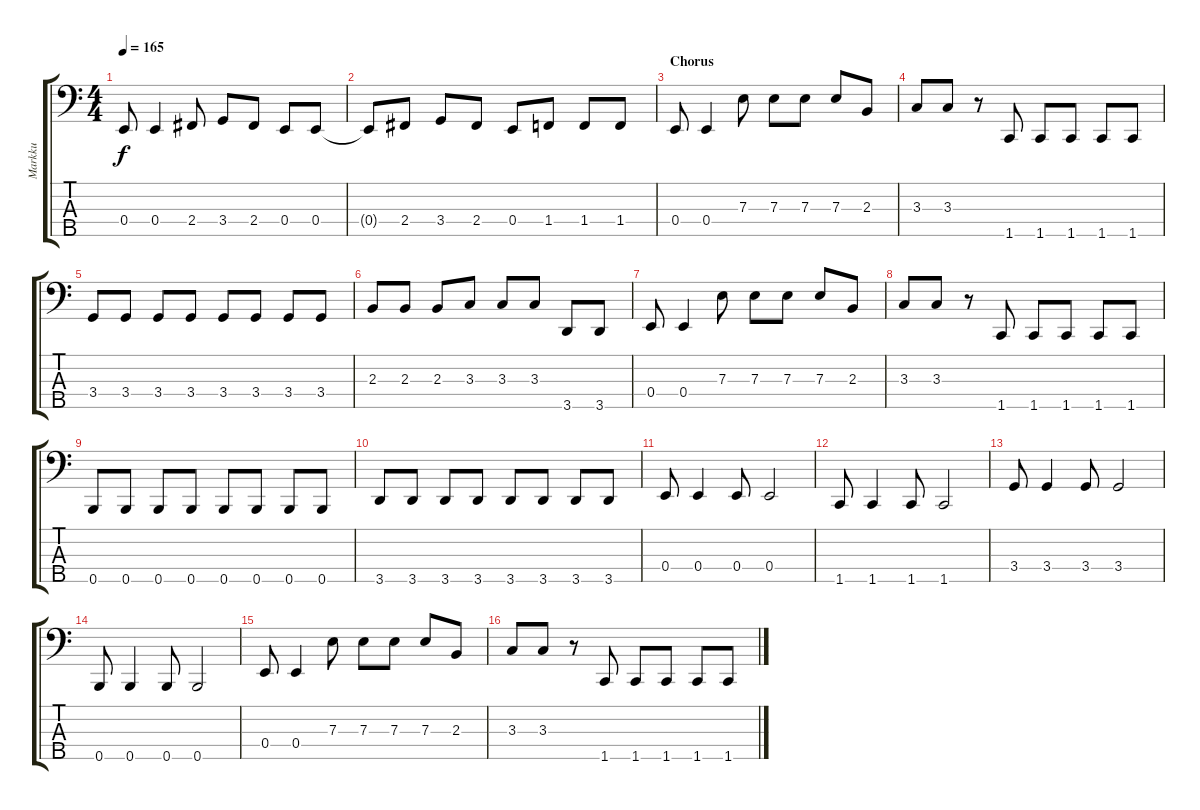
\track ("Markku" "Markku") {instrument electricbassfinger}
\staff {score tabs}
\tuning (G2 D2 A1 E1 B0) {hide}
\ts (4 4)
\tempo 165
\clef f4
\ks c
0.4.8{dy f} 0.4.4 2.4.8 3.4.8 2.4.8 0.4.8 0.4.8 |
0.4{t}.8 2.4.8 3.4.8 2.4.8 0.4.8 1.4.8 1.4.8 1.4.8 |
\section ("" "Chorus")
0.4.8 0.4.4 7.3.8 7.3.8 7.3.8 7.3.8 2.3.8 |
3.3.8 3.3.8 r.8 1.5.8 1.5.8 1.5.8 1.5.8 1.5.8 |
3.4.8 3.4.8 3.4.8 3.4.8 3.4.8 3.4.8 3.4.8 3.4.8 |
2.3.8 2.3.8 2.3.8 3.3.8 3.3.8 3.3.8 3.5.8 3.5.8 |
0.4.8 0.4.4 7.3.8 7.3.8 7.3.8 7.3.8 2.3.8 |
3.3.8 3.3.8 r.8 1.5.8 1.5.8 1.5.8 1.5.8 1.5.8 |
0.5.8 0.5.8 0.5.8 0.5.8 0.5.8 0.5.8 0.5.8 0.5.8 |
3.5.8 3.5.8 3.5.8 3.5.8 3.5.8 3.5.8 3.5.8 3.5.8 |
0.4.8 0.4.4 0.4.8 0.4.2 |
1.5.8 1.5.4 1.5.8 1.5.2 |
3.4.8 3.4.4 3.4.8 3.4.2 |
0.5.8 0.5.4 0.5.8 0.5.2 |
0.4.8 0.4.4 7.3.8 7.3.8 7.3.8 7.3.8 2.3.8 |
3.3.8 3.3.8 r.8 1.5.8 1.5.8 1.5.8 1.5.8 1.5.8
